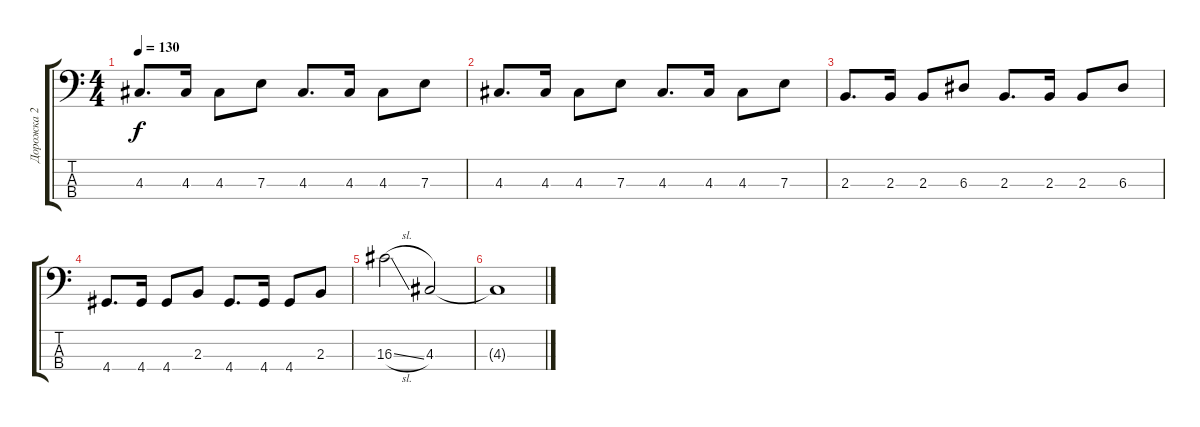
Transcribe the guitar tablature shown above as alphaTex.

\track ("Дорожка 2" "Дорожка 2") {instrument synthbass1}
\staff {score tabs}
\tuning (G2 D2 A1 E1) {hide}
\ts (4 4)
\tempo 130
\clef f4
\ks c
4.3.8{d dy f} 4.3.16 4.3.8 7.3.8 4.3.8{d} 4.3.16 4.3.8 7.3.8 |
4.3.8{d} 4.3.16 4.3.8 7.3.8 4.3.8{d} 4.3.16 4.3.8 7.3.8 |
2.3.8{d} 2.3.16 2.3.8 6.3.8 2.3.8{d} 2.3.16 2.3.8 6.3.8 |
4.4.8{d} 4.4.16 4.4.8 2.3.8 4.4.8{d} 4.4.16 4.4.8 2.3.8 |
16.3{sl}.2 4.3.2 |
4.3{t}.1
